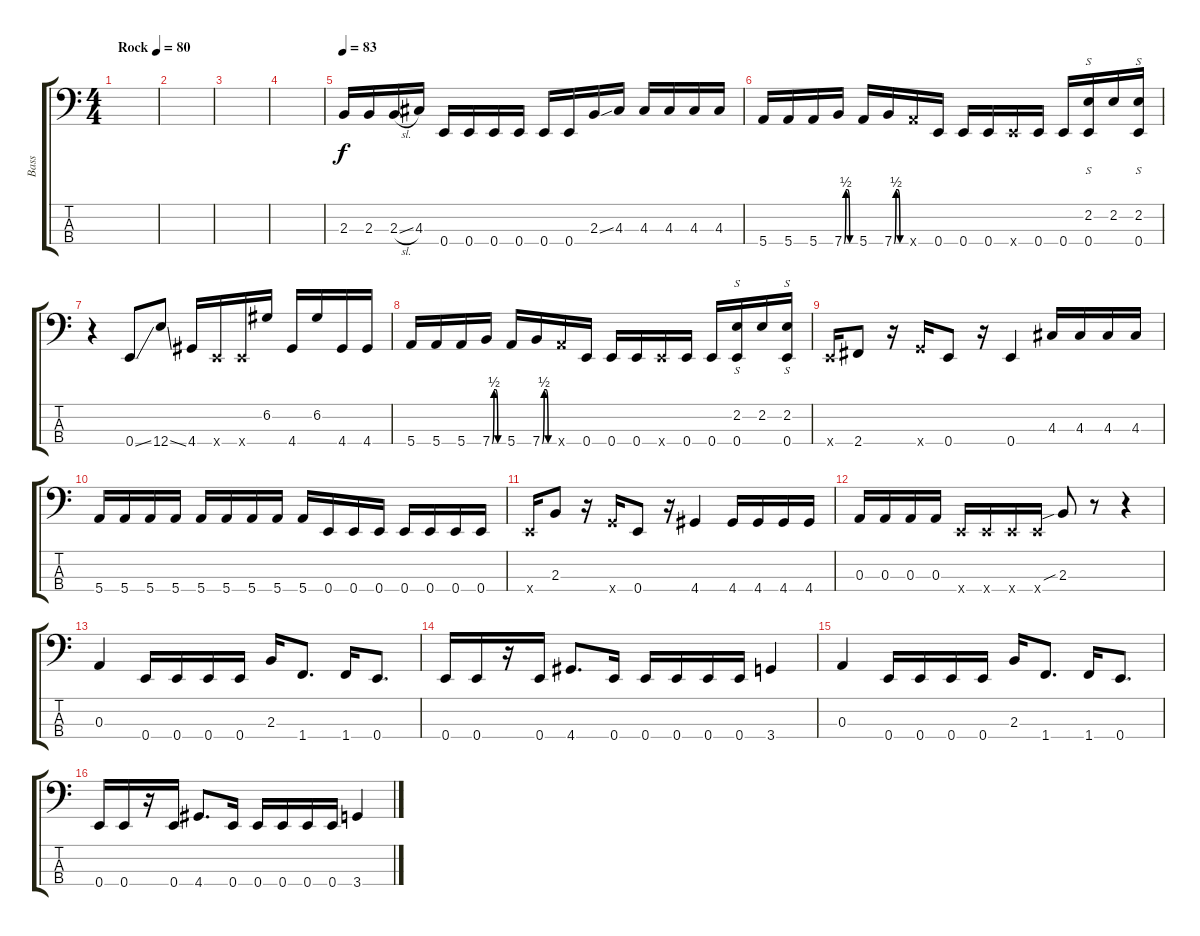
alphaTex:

\track ("Bass" "Bass") {instrument electricbassfinger}
\staff {score tabs}
\tuning (G2 D2 A1 E1) {hide}
\ts (4 4)
\tempo (80 "Rock")
\clef f4
\ks c
|
|
|
|
\tempo 83
2.3.16 2.3.16 2.3{sl}.16 4.3.16 0.4.16 0.4.16 0.4.16 0.4.16 0.4.16 0.4.16 2.3{ss}.16 4.3.16 4.3.16 4.3.16 4.3.16 4.3.16 |
5.4.16 5.4.16 5.4.16 7.4{be (custom 0 0 10 2 20 2 30 0 60 0)}.16 5.4.16 7.4{be (custom 0 0 10 2 20 2 30 0 60 0)}.16 5.4{x}.16 0.4.16 0.4.16 0.4.16 0.4{x}.16 0.4.16 0.4.16 (2.2 0.4).16{s} 2.2.16 (2.2 0.4).16{s} |
r.4 0.4{ss}.8 12.4{ss}.8 4.4.16 0.4{x}.16 0.4{x}.16 6.2.16 4.4.16 6.2.16 4.4.16 4.4.16 |
5.4.16 5.4.16 5.4.16 7.4{be (custom 0 0 10 2 20 2 30 0 60 0)}.16 5.4.16 7.4{be (custom 0 0 10 2 20 2 30 0 60 0)}.16 5.4{x}.16 0.4.16 0.4.16 0.4.16 0.4{x}.16 0.4.16 0.4.16 (2.2 0.4).16{s} 2.2.16 (2.2 0.4).16{s} |
0.4{x}.16 2.4.8 r.16 3.4{x}.16 0.4.8 r.16 0.4.4 4.3.16 4.3.16 4.3.16 4.3.16 |
5.4.16 5.4.16 5.4.16 5.4.16 5.4.16 5.4.16 5.4.16 5.4.16 5.4.16 0.4.16 0.4.16 0.4.16 0.4.16 0.4.16 0.4.16 0.4.16 |
0.4{x}.16 2.3.8 r.16 3.4{x}.16 0.4.8 r.16 4.4.4 4.4.16 4.4.16 4.4.16 4.4.16 |
0.3.16 0.3.16 0.3.16 0.3.16 0.4{x}.16 0.4{x}.16 0.4{x}.16 0.4{x}.16 2.3{sib}.8 r.8 r.4 |
0.3.4 0.4.16 0.4.16 0.4.16 0.4.16 2.3.16 1.4.8{d} 1.4.16 0.4.8{d} |
0.4.16 0.4.16 r.16 0.4.16 4.4.8{d} 0.4.16 0.4.16 0.4.16 0.4.16 0.4.16 3.4.4 |
0.3.4 0.4.16 0.4.16 0.4.16 0.4.16 2.3.16 1.4.8{d} 1.4.16 0.4.8{d} |
0.4.16 0.4.16 r.16 0.4.16 4.4.8{d} 0.4.16 0.4.16 0.4.16 0.4.16 0.4.16 3.4.4
